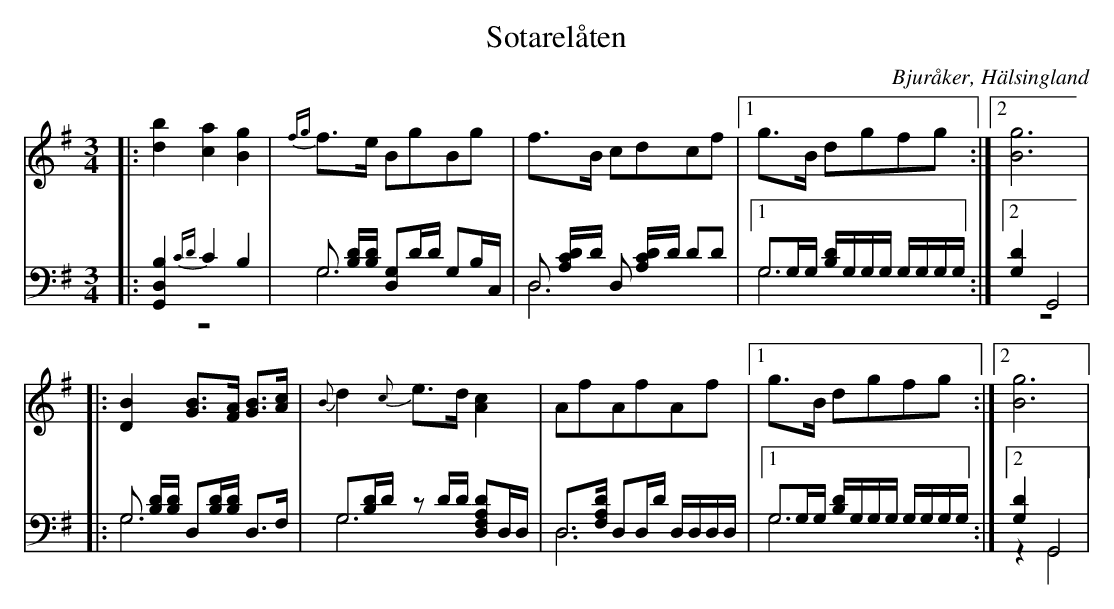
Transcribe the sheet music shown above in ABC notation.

X:1
T: Sotarelåten
O: Bjuråker, Hälsingland
M: 3/4
L: 1/8
K: G
V:1
V:2
V:3 merge
V:1
|:[d2b2] [c2a2] [B2g2]|{fg}f>e BgBg|f>B cdcf |1g>B dgfg :|2 [B6g6]|
|:[D2B2] [GB]>[FA] [GB]>[Ac]|{B}d2 {c}e>d [A2c2]|AfAfAf |1g>B dgfg :|2 [B6g6]|
V:2 clef=bass
|:[G,,2 D,2B,2] {CD}C2 B,2|G, [B,/ D/][B,/ D/] [G,D,]D/D/ G,B,/C,/|D, [A,/ C/ D/]D/ D, [A,/ C/ D/]D/ DD|1G,G,/G,/ [B, D]/G,/G,/G,/ G,/G,/G,/G,/:|2 [G,2D2] G,,4|
|:G, [B,/ D/][B,/ D/] D,[B,/ D/][B,/ D/] D,>F,|G,[B,/ D/]D/ zD/D/ [D, F,A,D]D,/D,/|D,>[F, A, D] D,D,/D/ D,/D,/D,/D,/|1 G,G,/G,/ [B, D]/G,/G,/G,/ G,/G,/G,/G,/:|2 [G,2D2] G,,4|
V:3 clef=bass
|:z6|G,6|D,6|1G,6:|2 z6|
|:G,6|G,6|D,6|1 G,6 :|2 z2 G,,4|
